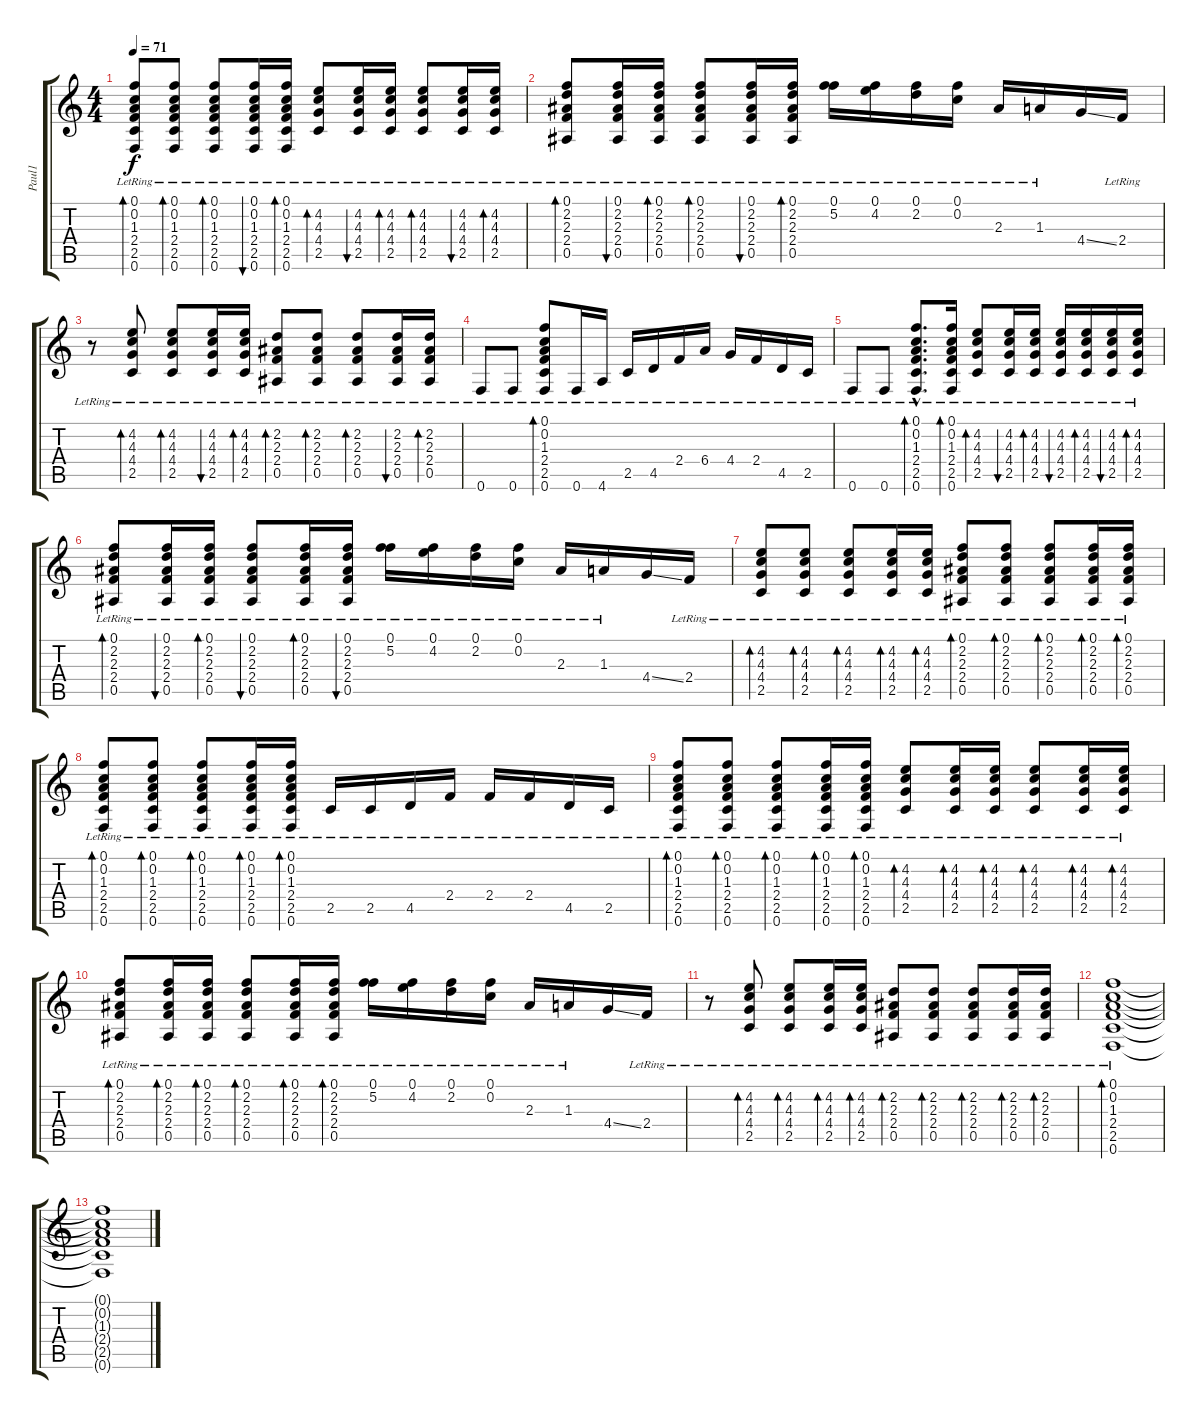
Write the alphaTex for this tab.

\track ("Paul1" "Paul1") {instrument acousticguitarsteel}
\staff {score tabs}
\tuning (F4 C4 Ab3 Eb3 Bb2 F2) {hide}
\ts (4 4)
\tempo 71
\clef g2
\ks c
(0.1{lr} 0.2{lr} 1.3{lr} 2.4{lr} 2.5{lr} 0.6{lr}).8{bd 60 dy f} (0.1{lr} 0.2{lr} 1.3{lr} 2.4{lr} 2.5{lr} 0.6{lr}).8{bd 60} (0.1{lr} 0.2{lr} 1.3{lr} 2.4{lr} 2.5{lr} 0.6{lr}).8{bd 60} (0.1{lr} 0.2{lr} 1.3{lr} 2.4{lr} 2.5{lr} 0.6{lr}).16{bu 60} (0.1{lr} 0.2{lr} 1.3{lr} 2.4{lr} 2.5{lr} 0.6{lr}).16{bd 60} (4.2{lr} 4.3{lr} 4.4{lr} 2.5{lr}).8{bd 60} (4.2{lr} 4.3{lr} 4.4{lr} 2.5{lr}).16{bu 60} (4.2{lr} 4.3{lr} 4.4{lr} 2.5{lr}).16{bd 60} (4.2{lr} 4.3{lr} 4.4{lr} 2.5{lr}).8{bd 60} (4.2{lr} 4.3{lr} 4.4{lr} 2.5{lr}).16{bu 60} (4.2{lr} 4.3{lr} 4.4{lr} 2.5{lr}).16{bd 60} |
(0.1{lr} 2.2{lr} 2.3{lr} 2.4{lr} 0.5{lr}).8{bd 60} (0.1{lr} 2.2{lr} 2.3{lr} 2.4{lr} 0.5{lr}).16{bu 60} (0.1{lr} 2.2{lr} 2.3{lr} 2.4{lr} 0.5{lr}).16{bd 60} (0.1{lr} 2.2{lr} 2.3{lr} 2.4{lr} 0.5{lr}).8{bd 60} (0.1{lr} 2.2{lr} 2.3{lr} 2.4{lr} 0.5{lr}).16{bu 60} (0.1{lr} 2.2{lr} 2.3{lr} 2.4{lr} 0.5{lr}).16{bd 60} (0.1{lr} 5.2{lr}).16 (0.1{lr} 4.2{lr}).16 (0.1{lr} 2.2{lr}).16 (0.1{lr} 0.2{lr}).16 2.3{lr}.16 1.3{lr}.16 4.4{ss}.16 2.4{lr}.16 |
r.8 (4.2{lr} 4.3{lr} 4.4{lr} 2.5{lr}).8{bd 60} (4.2{lr} 4.3{lr} 4.4{lr} 2.5{lr}).8{bd 60} (4.2{lr} 4.3{lr} 4.4{lr} 2.5{lr}).16{bu 60} (4.2{lr} 4.3{lr} 4.4{lr} 2.5{lr}).16{bd 60} (2.2{lr} 2.3{lr} 2.4{lr} 0.5{lr}).8{bd 60} (2.2{lr} 2.3{lr} 2.4{lr} 0.5{lr}).8{bd 60} (2.2{lr} 2.3{lr} 2.4{lr} 0.5{lr}).8{bd 60} (2.2{lr} 2.3{lr} 2.4{lr} 0.5{lr}).16{bu 60} (2.2{lr} 2.3{lr} 2.4{lr} 0.5{lr}).16{bd 60} |
0.6{lr}.8 0.6{lr}.8 (0.1{lr} 0.2{lr} 1.3{lr} 2.4{lr} 2.5{lr} 0.6{lr}).8{bd 60} 0.6{lr}.16 4.6{lr}.16 2.5{lr}.16 4.5{lr}.16 2.4{lr}.16 6.4{lr}.16 4.4{lr}.16 2.4{lr}.16 4.5{lr}.16 2.5{lr}.16 |
0.6{lr}.8 0.6{lr}.8 (0.1{hac lr} 0.2{hac lr} 1.3{hac lr} 2.4{hac lr} 2.5{hac lr} 0.6{hac lr}).8{d bd 60} (0.1{lr} 0.2{lr} 1.3{lr} 2.4{lr} 2.5{lr} 0.6{lr}).16{bd 60} (4.2{lr} 4.3{lr} 4.4{lr} 2.5{lr}).8{bd 60} (4.2{lr} 4.3{lr} 4.4{lr} 2.5{lr}).16{bu 60} (4.2{lr} 4.3{lr} 4.4{lr} 2.5{lr}).16{bd 60} (4.2{lr} 4.3{lr} 4.4{lr} 2.5{lr}).16{bu 60} (4.2{lr} 4.3{lr} 4.4{lr} 2.5{lr}).16{bd 60} (4.2{lr} 4.3{lr} 4.4{lr} 2.5{lr}).16{bu 60} (4.2{lr} 4.3{lr} 4.4{lr} 2.5{lr}).16{bd 60} |
(0.1{lr} 2.2{lr} 2.3{lr} 2.4{lr} 0.5{lr}).8{bd 60} (0.1{lr} 2.2{lr} 2.3{lr} 2.4{lr} 0.5{lr}).16{bu 60} (0.1{lr} 2.2{lr} 2.3{lr} 2.4{lr} 0.5{lr}).16{bd 60} (0.1{lr} 2.2{lr} 2.3{lr} 2.4{lr} 0.5{lr}).8{bu 60} (0.1{lr} 2.2{lr} 2.3{lr} 2.4{lr} 0.5{lr}).16{bd 60} (0.1{lr} 2.2{lr} 2.3{lr} 2.4{lr} 0.5{lr}).16{bu 60} (0.1{lr} 5.2{lr}).16 (0.1{lr} 4.2{lr}).16 (0.1{lr} 2.2{lr}).16 (0.1{lr} 0.2{lr}).16 2.3{lr}.16 1.3{lr}.16 4.4{ss}.16 2.4{lr}.16 |
(4.2{lr} 4.3{lr} 4.4{lr} 2.5{lr}).8{bd 60} (4.2{lr} 4.3{lr} 4.4{lr} 2.5{lr}).8{bd 60} (4.2{lr} 4.3{lr} 4.4{lr} 2.5{lr}).8{bd 60} (4.2{lr} 4.3{lr} 4.4{lr} 2.5{lr}).16{bd 60} (4.2{lr} 4.3{lr} 4.4{lr} 2.5{lr}).16{bd 60} (0.1{lr} 2.2{lr} 2.3{lr} 2.4{lr} 0.5{lr}).8{bd 60} (0.1{lr} 2.2{lr} 2.3{lr} 2.4{lr} 0.5{lr}).8{bd 60} (0.1{lr} 2.2{lr} 2.3{lr} 2.4{lr} 0.5{lr}).8{bd 60} (0.1{lr} 2.2{lr} 2.3{lr} 2.4{lr} 0.5{lr}).16{bd 60} (0.1{lr} 2.2{lr} 2.3{lr} 2.4{lr} 0.5{lr}).16{bd 60} |
(0.1{lr} 0.2{lr} 1.3{lr} 2.4{lr} 2.5{lr} 0.6{lr}).8{bd 60} (0.1{lr} 0.2{lr} 1.3{lr} 2.4{lr} 2.5{lr} 0.6{lr}).8{bd 60} (0.1{lr} 0.2{lr} 1.3{lr} 2.4{lr} 2.5{lr} 0.6{lr}).8{bd 60} (0.1{lr} 0.2{lr} 1.3{lr} 2.4{lr} 2.5{lr} 0.6{lr}).16{bd 60} (0.1{lr} 0.2{lr} 1.3{lr} 2.4{lr} 2.5{lr} 0.6{lr}).16{bd 60} 2.5{lr}.16 2.5{lr}.16 4.5{lr}.16 2.4{lr}.16 2.4{lr}.16 2.4{lr}.16 4.5{lr}.16 2.5{lr}.16 |
(0.1{lr} 0.2{lr} 1.3{lr} 2.4{lr} 2.5{lr} 0.6{lr}).8{bd 60} (0.1{lr} 0.2{lr} 1.3{lr} 2.4{lr} 2.5{lr} 0.6{lr}).8{bd 60} (0.1{lr} 0.2{lr} 1.3{lr} 2.4{lr} 2.5{lr} 0.6{lr}).8{bd 60} (0.1{lr} 0.2{lr} 1.3{lr} 2.4{lr} 2.5{lr} 0.6{lr}).16{bd 60} (0.1{lr} 0.2{lr} 1.3{lr} 2.4{lr} 2.5{lr} 0.6{lr}).16{bd 60} (4.2{lr} 4.3{lr} 4.4{lr} 2.5{lr}).8{bd 60} (4.2{lr} 4.3{lr} 4.4{lr} 2.5{lr}).16{bd 60} (4.2{lr} 4.3{lr} 4.4{lr} 2.5{lr}).16{bd 60} (4.2{lr} 4.3{lr} 4.4{lr} 2.5{lr}).8{bd 60} (4.2{lr} 4.3{lr} 4.4{lr} 2.5{lr}).16{bd 60} (4.2{lr} 4.3{lr} 4.4{lr} 2.5{lr}).16{bd 60} |
(0.1{lr} 2.2{lr} 2.3{lr} 2.4{lr} 0.5{lr}).8{bd 60} (0.1{lr} 2.2{lr} 2.3{lr} 2.4{lr} 0.5{lr}).16{bd 60} (0.1{lr} 2.2{lr} 2.3{lr} 2.4{lr} 0.5{lr}).16{bd 60} (0.1{lr} 2.2{lr} 2.3{lr} 2.4{lr} 0.5{lr}).8{bd 60} (0.1{lr} 2.2{lr} 2.3{lr} 2.4{lr} 0.5{lr}).16{bd 60} (0.1{lr} 2.2{lr} 2.3{lr} 2.4{lr} 0.5{lr}).16{bd 60} (0.1{lr} 5.2{lr}).16 (0.1{lr} 4.2{lr}).16 (0.1{lr} 2.2{lr}).16 (0.1{lr} 0.2{lr}).16 2.3{lr}.16 1.3{lr}.16 4.4{ss}.16 2.4{lr}.16 |
r.8 (4.2{lr} 4.3{lr} 4.4{lr} 2.5{lr}).8{bd 60} (4.2{lr} 4.3{lr} 4.4{lr} 2.5{lr}).8{bd 60} (4.2{lr} 4.3{lr} 4.4{lr} 2.5{lr}).16{bd 60} (4.2{lr} 4.3{lr} 4.4{lr} 2.5{lr}).16{bd 60} (2.2{lr} 2.3{lr} 2.4{lr} 0.5{lr}).8{bd 60} (2.2{lr} 2.3{lr} 2.4{lr} 0.5{lr}).8{bd 60} (2.2{lr} 2.3{lr} 2.4{lr} 0.5{lr}).8{bd 60} (2.2{lr} 2.3{lr} 2.4{lr} 0.5{lr}).16{bd 60} (2.2{lr} 2.3{lr} 2.4{lr} 0.5{lr}).16{bd 60} |
(0.1{lr} 0.2{lr} 1.3{lr} 2.4{lr} 2.5{lr} 0.6{lr}).1{bd 60} |
(0.1{t} 0.2{t} 1.3{t} 2.4{t} 2.5{t} 0.6{t}).1
